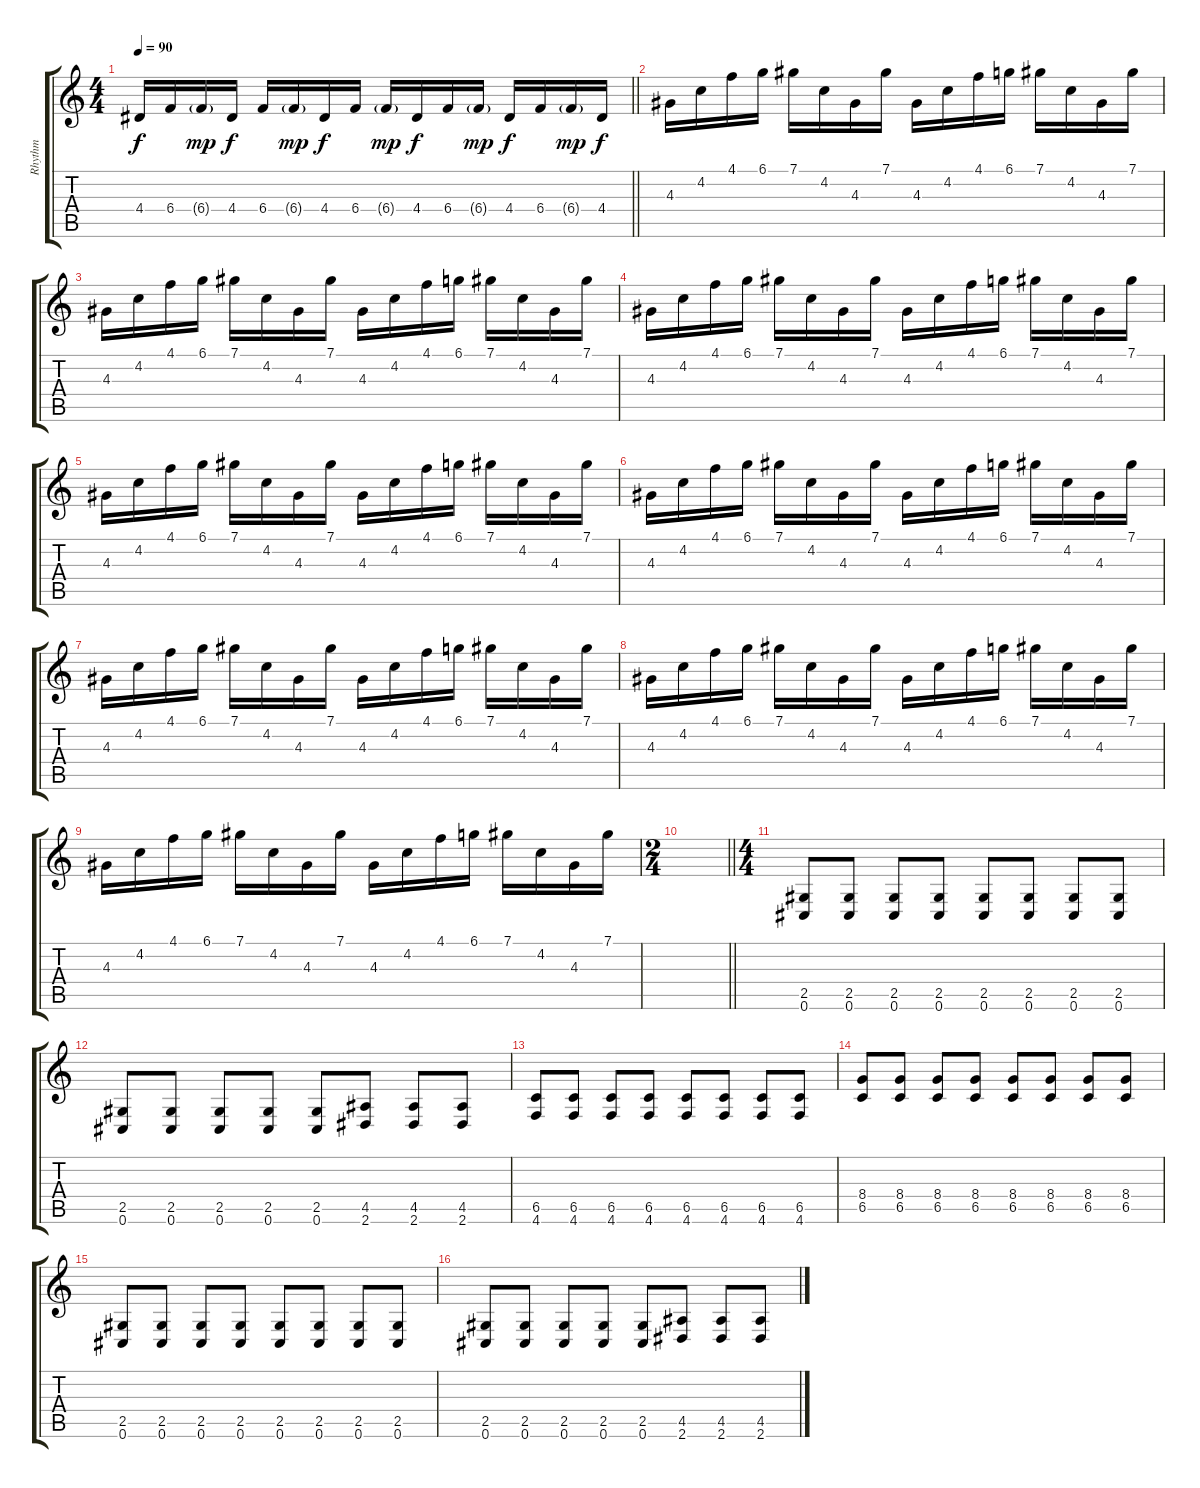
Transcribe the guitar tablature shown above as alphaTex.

\track ("Rhythm" "Rhythm") {instrument distortionguitar}
\staff {score tabs}
\tuning (Db4 Ab3 E3 B2 Gb2 Db2) {hide}
\ts (4 4)
\tempo 90
\clef g2
\barLineRight lightlight
\ks c
4.4.16{dy f} 6.4.16 6.4{g}.16{dy mp} 4.4.16{dy f} 6.4.16 6.4{g}.16{dy mp} 4.4.16{dy f} 6.4.16 6.4{g}.16{dy mp} 4.4.16{dy f} 6.4.16 6.4{g}.16{dy mp} 4.4.16{dy f} 6.4.16 6.4{g}.16{dy mp} 4.4.16{dy f} |
\section ("" "")
4.3.16{volume 8 instrument electricguitarjazz} 4.2.16 4.1.16 6.1.16 7.1.16 4.2.16 4.3.16 7.1.16 4.3.16 4.2.16 4.1.16 6.1.16 7.1.16 4.2.16 4.3.16 7.1.16 |
4.3.16 4.2.16 4.1.16 6.1.16 7.1.16 4.2.16 4.3.16 7.1.16 4.3.16 4.2.16 4.1.16 6.1.16 7.1.16 4.2.16 4.3.16 7.1.16 |
4.3.16 4.2.16 4.1.16 6.1.16 7.1.16 4.2.16 4.3.16 7.1.16 4.3.16 4.2.16 4.1.16 6.1.16 7.1.16 4.2.16 4.3.16 7.1.16 |
4.3.16 4.2.16 4.1.16 6.1.16 7.1.16 4.2.16 4.3.16 7.1.16 4.3.16 4.2.16 4.1.16 6.1.16 7.1.16 4.2.16 4.3.16 7.1.16 |
4.3.16 4.2.16 4.1.16 6.1.16 7.1.16 4.2.16 4.3.16 7.1.16 4.3.16 4.2.16 4.1.16 6.1.16 7.1.16 4.2.16 4.3.16 7.1.16 |
4.3.16 4.2.16 4.1.16 6.1.16 7.1.16 4.2.16 4.3.16 7.1.16 4.3.16 4.2.16 4.1.16 6.1.16 7.1.16 4.2.16 4.3.16 7.1.16 |
4.3.16 4.2.16 4.1.16 6.1.16 7.1.16 4.2.16 4.3.16 7.1.16 4.3.16 4.2.16 4.1.16 6.1.16 7.1.16 4.2.16 4.3.16 7.1.16 |
4.3.16 4.2.16 4.1.16 6.1.16 7.1.16 4.2.16 4.3.16 7.1.16 4.3.16 4.2.16 4.1.16 6.1.16 7.1.16 4.2.16 4.3.16 7.1.16 |
\ts (2 4)
\barLineRight lightlight
|
\ts (4 4)
\section ("" "")
(2.5 0.6).8{volume 13 instrument distortionguitar} (2.5 0.6).8 (2.5 0.6).8 (2.5 0.6).8 (2.5 0.6).8 (2.5 0.6).8 (2.5 0.6).8 (2.5 0.6).8 |
(2.5 0.6).8 (2.5 0.6).8 (2.5 0.6).8 (2.5 0.6).8 (2.5 0.6).8 (4.5 2.6).8 (4.5 2.6).8 (4.5 2.6).8 |
(6.5 4.6).8 (6.5 4.6).8 (6.5 4.6).8 (6.5 4.6).8 (6.5 4.6).8 (6.5 4.6).8 (6.5 4.6).8 (6.5 4.6).8 |
(8.4 6.5).8 (8.4 6.5).8 (8.4 6.5).8 (8.4 6.5).8 (8.4 6.5).8 (8.4 6.5).8 (8.4 6.5).8 (8.4 6.5).8 |
(2.5 0.6).8 (2.5 0.6).8 (2.5 0.6).8 (2.5 0.6).8 (2.5 0.6).8 (2.5 0.6).8 (2.5 0.6).8 (2.5 0.6).8 |
(2.5 0.6).8 (2.5 0.6).8 (2.5 0.6).8 (2.5 0.6).8 (2.5 0.6).8 (4.5 2.6).8 (4.5 2.6).8 (4.5 2.6).8
